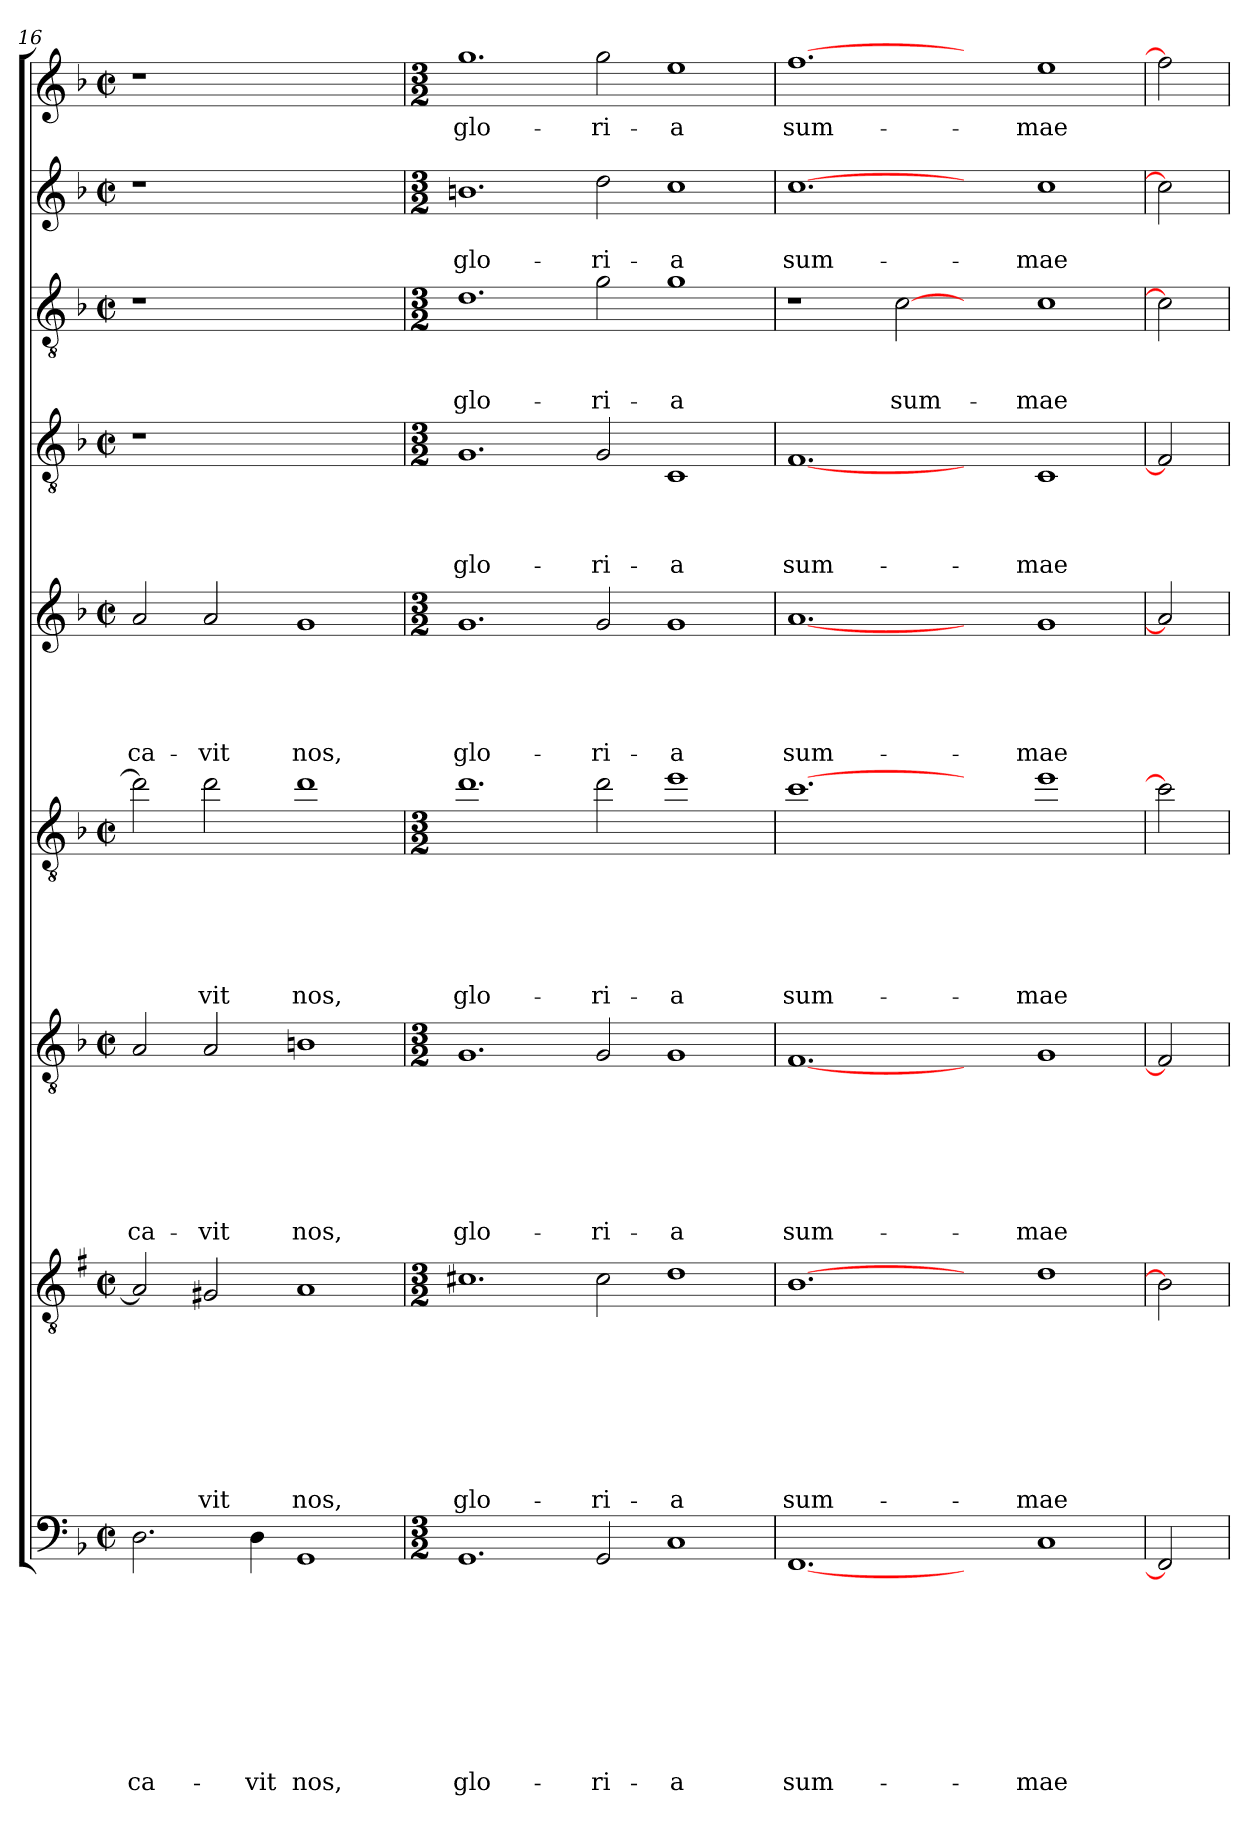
**kern	**text	**text	**text	**text	**text	**text	**text	**text	**text	**kern	**text	**text	**text	**text	**text	**text	**text	**text	**kern	**text	**text	**text	**text	**text	**text	**text	**kern	**text	**text	**text	**text	**text	**text	**kern	**text	**text	**text	**text	**text	**kern	**text	**text	**text	**text	**kern	**text	**text	**text	**kern	**text	**text	**kern	**text
*part9	*part9	*part9	*part9	*part9	*part9	*part9	*part9	*part9	*part9	*part8	*part8	*part8	*part8	*part8	*part8	*part8	*part8	*part8	*part7	*part7	*part7	*part7	*part7	*part7	*part7	*part7	*part6	*part6	*part6	*part6	*part6	*part6	*part6	*part5	*part5	*part5	*part5	*part5	*part5	*part4	*part4	*part4	*part4	*part4	*part3	*part3	*part3	*part3	*part2	*part2	*part2	*part1	*part1
*staff9	*staff9	*staff9	*staff9	*staff9	*staff9	*staff9	*staff9	*staff9	*staff9	*staff8	*staff8	*staff8	*staff8	*staff8	*staff8	*staff8	*staff8	*staff8	*staff7	*staff7	*staff7	*staff7	*staff7	*staff7	*staff7	*staff7	*staff6	*staff6	*staff6	*staff6	*staff6	*staff6	*staff6	*staff5	*staff5	*staff5	*staff5	*staff5	*staff5	*staff4	*staff4	*staff4	*staff4	*staff4	*staff3	*staff3	*staff3	*staff3	*staff2	*staff2	*staff2	*staff1	*staff1
*clefF4	*	*	*	*	*	*	*	*	*	*clefGv2	*	*	*	*	*	*	*	*	*clefGv2	*	*	*	*	*	*	*	*clefGv2	*	*	*	*	*	*	*clefG2	*	*	*	*	*	*clefGv2	*	*	*	*	*clefGv2	*	*	*	*clefG2	*	*	*clefG2	*
*	*	*	*	*	*	*	*	*	*	*ITrd1c2	*	*	*	*	*	*	*	*	*	*	*	*	*	*	*	*	*ITrd8c14	*	*	*	*	*	*	*	*	*	*	*	*	*	*	*	*	*	*	*	*	*	*	*	*	*	*
*k[b-]	*	*	*	*	*	*	*	*	*	*k[b-]	*	*	*	*	*	*	*	*	*k[b-]	*	*	*	*	*	*	*	*k[b-]	*	*	*	*	*	*	*k[b-]	*	*	*	*	*	*k[b-]	*	*	*	*	*k[b-]	*	*	*	*k[b-]	*	*	*k[b-]	*
*F:	*	*	*	*	*	*	*	*	*	*F:	*	*	*	*	*	*	*	*	*F:	*	*	*	*	*	*	*	*F:	*	*	*	*	*	*	*F:	*	*	*	*	*	*F:	*	*	*	*	*F:	*	*	*	*F:	*	*	*F:	*
*M2/2	*	*	*	*	*	*	*	*	*	*M2/2	*	*	*	*	*	*	*	*	*M2/2	*	*	*	*	*	*	*	*M2/2	*	*	*	*	*	*	*M2/2	*	*	*	*	*	*M2/2	*	*	*	*	*M2/2	*	*	*	*M2/2	*	*	*M2/2	*
*met(c|)	*	*	*	*	*	*	*	*	*	*met(c|)	*	*	*	*	*	*	*	*	*met(c|)	*	*	*	*	*	*	*	*met(c|)	*	*	*	*	*	*	*met(c|)	*	*	*	*	*	*met(c|)	*	*	*	*	*met(c|)	*	*	*	*met(c|)	*	*	*met(c|)	*
=16	=16	=16	=16	=16	=16	=16	=16	=16	=16	=16	=16	=16	=16	=16	=16	=16	=16	=16	=16	=16	=16	=16	=16	=16	=16	=16	=16	=16	=16	=16	=16	=16	=16	=16	=16	=16	=16	=16	=16	=16	=16	=16	=16	=16	=16	=16	=16	=16	=16	=16	=16	=16	=16
!	!	!	!	!	!	!	!	!	!LO:LY:b	!	!	!	!	!	!	!	!	!	!	!	!	!	!	!	!	!LO:LY:b	!	!	!	!	!	!	!	!	!	!	!	!	!LO:LY:b	!	!	!	!	!	!	!	!	!	!	!	!	!	!
2.D\	.	.	.	.	.	.	.	.	-ca-	2G/]	.	.	.	.	.	.	.	.	2A/	.	.	.	.	.	.	-ca-	2d\]	.	.	.	.	.	.	2a/	.	.	.	.	-ca-	1r	.	.	.	.	1r	.	.	.	1r	.	.	1r	.
!	!	!	!	!	!	!	!	!	!	!	!	!	!	!	!	!	!	!LO:LY:b	!	!	!	!	!	!	!	!LO:LY:b	!	!	!	!	!	!	!LO:LY:b	!	!	!	!	!	!LO:LY:b	!	!	!	!	!	!	!	!	!	!	!	!	!	!
.	.	.	.	.	.	.	.	.	.	2F#X/	.	.	.	.	.	.	.	-vit	2A/	.	.	.	.	.	.	-vit	2d\	.	.	.	.	.	-vit	2a/	.	.	.	.	-vit	.	.	.	.	.	.	.	.	.	.	.	.	.	.
!	!	!	!	!	!	!	!	!	!LO:LY:b	!	!	!	!	!	!	!	!	!	!	!	!	!	!	!	!	!	!	!	!	!	!	!	!	!	!	!	!	!	!	!	!	!	!	!	!	!	!	!	!	!	!	!	!
4D\	.	.	.	.	.	.	.	.	-vit	.	.	.	.	.	.	.	.	.	.	.	.	.	.	.	.	.	.	.	.	.	.	.	.	.	.	.	.	.	.	.	.	.	.	.	.	.	.	.	.	.	.	.	.
!	!	!	!	!	!	!	!	!	!LO:LY:b	!	!	!	!	!	!	!	!	!LO:LY:b	!	!	!	!	!	!	!	!LO:LY:b	!	!	!	!	!	!	!LO:LY:b	!	!	!	!	!	!LO:LY:b	!	!	!	!	!	!	!	!	!	!	!	!	!	!
1GG	.	.	.	.	.	.	.	.	nos,	1G	.	.	.	.	.	.	.	nos,	1Bn	.	.	.	.	.	.	nos,	1d	.	.	.	.	.	nos,	1g	.	.	.	.	nos,	1ryy	.	.	.	.	1ryy	.	.	.	1ryy	.	.	1ryy	.
=17	=17	=17	=17	=17	=17	=17	=17	=17	=17	=17	=17	=17	=17	=17	=17	=17	=17	=17	=17	=17	=17	=17	=17	=17	=17	=17	=17	=17	=17	=17	=17	=17	=17	=17	=17	=17	=17	=17	=17	=17	=17	=17	=17	=17	=17	=17	=17	=17	=17	=17	=17	=17	=17
*M3/2	*	*	*	*	*	*	*	*	*	*M3/2	*	*	*	*	*	*	*	*	*M3/2	*	*	*	*	*	*	*	*M3/2	*	*	*	*	*	*	*M3/2	*	*	*	*	*	*M3/2	*	*	*	*	*M3/2	*	*	*	*M3/2	*	*	*M3/2	*
!	!	!	!	!	!	!	!	!	!LO:LY:b	!	!	!	!	!	!	!	!	!LO:LY:b	!	!	!	!	!	!	!	!LO:LY:b	!	!	!	!	!	!	!LO:LY:b	!	!	!	!	!	!LO:LY:b	!	!	!	!	!LO:LY:b	!	!	!	!LO:LY:b	!	!	!LO:LY:b	!	!LO:LY:b
1.GG	.	.	.	.	.	.	.	.	glo-	1.Bn	.	.	.	.	.	.	.	glo-	1.G	.	.	.	.	.	.	glo-	1.d	.	.	.	.	.	glo-	1.g	.	.	.	.	glo-	1.G	.	.	.	glo-	1.d	.	.	glo-	1.bn	.	glo-	1.gg	glo-
!	!	!	!	!	!	!	!	!	!LO:LY:b	!	!	!	!	!	!	!	!	!LO:LY:b	!	!	!	!	!	!	!	!LO:LY:b	!	!	!	!	!	!	!LO:LY:b	!	!	!	!	!	!LO:LY:b	!	!	!	!	!LO:LY:b	!	!	!	!LO:LY:b	!	!	!LO:LY:b	!	!LO:LY:b
2GG/	.	.	.	.	.	.	.	.	-ri-	2B\	.	.	.	.	.	.	.	-ri-	2G/	.	.	.	.	.	.	-ri-	2d\	.	.	.	.	.	-ri-	2g/	.	.	.	.	-ri-	2G/	.	.	.	-ri-	2g\	.	.	-ri-	2dd\	.	-ri-	2gg\	-ri-
!	!	!	!	!	!	!	!	!	!LO:LY:b	!	!	!	!	!	!	!	!	!LO:LY:b	!	!	!	!	!	!	!	!LO:LY:b	!	!	!	!	!	!	!LO:LY:b	!	!	!	!	!	!LO:LY:b	!	!	!	!	!LO:LY:b	!	!	!	!LO:LY:b	!	!	!LO:LY:b	!	!LO:LY:b
1C	.	.	.	.	.	.	.	.	-a	1c	.	.	.	.	.	.	.	-a	1G	.	.	.	.	.	.	-a	1e	.	.	.	.	.	-a	1g	.	.	.	.	-a	1C	.	.	.	-a	1g	.	.	-a	1cc	.	-a	1ee	-a
=18	=18	=18	=18	=18	=18	=18	=18	=18	=18	=18	=18	=18	=18	=18	=18	=18	=18	=18	=18	=18	=18	=18	=18	=18	=18	=18	=18	=18	=18	=18	=18	=18	=18	=18	=18	=18	=18	=18	=18	=18	=18	=18	=18	=18	=18	=18	=18	=18	=18	=18	=18	=18	=18
!	!	!	!	!	!	!	!	!	!LO:LY:b	!	!	!	!	!	!	!	!	!LO:LY:b	!	!	!	!	!	!	!	!LO:LY:b	!	!	!	!	!	!	!LO:LY:b	!	!	!	!	!	!LO:LY:b	!	!	!	!	!LO:LY:b	!	!	!	!	!	!	!LO:LY:b	!	!LO:LY:b
[1.FF	.	.	.	.	.	.	.	.	sum-	[1.A	.	.	.	.	.	.	.	sum-	[1.F	.	.	.	.	.	.	sum-	[1.c	.	.	.	.	.	sum-	[1.a	.	.	.	.	sum-	[1.F	.	.	.	sum-	1r	.	.	.	[1.cc	.	sum-	[1.ff	sum-
!	!	!	!	!	!	!	!	!	!	!	!	!	!	!	!	!	!	!	!	!	!	!	!	!	!	!	!	!	!	!	!	!	!	!	!	!	!	!	!	!	!	!	!	!	!	!	!	!LO:LY:b	!	!	!	!	!
.	.	.	.	.	.	.	.	.	.	.	.	.	.	.	.	.	.	.	.	.	.	.	.	.	.	.	.	.	.	.	.	.	.	.	.	.	.	.	.	.	.	.	.	.	[2c	.	.	sum-	.	.	.	.	.
2ryy	.	.	.	.	.	.	.	.	.	2ryy	.	.	.	.	.	.	.	.	2ryy	.	.	.	.	.	.	.	2ryy	.	.	.	.	.	.	2ryy	.	.	.	.	.	2ryy	.	.	.	.	2ryy	.	.	.	2ryy	.	.	2ryy	.
!	!	!	!	!	!	!	!	!	!LO:LY:b	!	!	!	!	!	!	!	!	!LO:LY:b	!	!	!	!	!	!	!	!LO:LY:b	!	!	!	!	!	!	!LO:LY:b	!	!	!	!	!	!LO:LY:b	!	!	!	!	!LO:LY:b	!	!	!	!LO:LY:b	!	!	!LO:LY:b	!	!LO:LY:b
1C	.	.	.	.	.	.	.	.	-mae	1c	.	.	.	.	.	.	.	-mae	1G	.	.	.	.	.	.	-mae	1e	.	.	.	.	.	-mae	1g	.	.	.	.	-mae	1C	.	.	.	-mae	1c	.	.	-mae	1cc	.	-mae	1ee	-mae
=19	=19	=19	=19	=19	=19	=19	=19	=19	=19	=19	=19	=19	=19	=19	=19	=19	=19	=19	=19	=19	=19	=19	=19	=19	=19	=19	=19	=19	=19	=19	=19	=19	=19	=19	=19	=19	=19	=19	=19	=19	=19	=19	=19	=19	=19	=19	=19	=19	=19	=19	=19	=19	=19
2FF]	.	.	.	.	.	.	.	.	.	2A]	.	.	.	.	.	.	.	.	2F]	.	.	.	.	.	.	.	2c]	.	.	.	.	.	.	2a]	.	.	.	.	.	2F]	.	.	.	.	2c]	.	.	.	2cc]	.	.	2ff]	.
=	=	=	=	=	=	=	=	=	=	=	=	=	=	=	=	=	=	=	=	=	=	=	=	=	=	=	=	=	=	=	=	=	=	=	=	=	=	=	=	=	=	=	=	=	=	=	=	=	=	=	=	=	=
*-	*-	*-	*-	*-	*-	*-	*-	*-	*-	*-	*-	*-	*-	*-	*-	*-	*-	*-	*-	*-	*-	*-	*-	*-	*-	*-	*-	*-	*-	*-	*-	*-	*-	*-	*-	*-	*-	*-	*-	*-	*-	*-	*-	*-	*-	*-	*-	*-	*-	*-	*-	*-	*-
